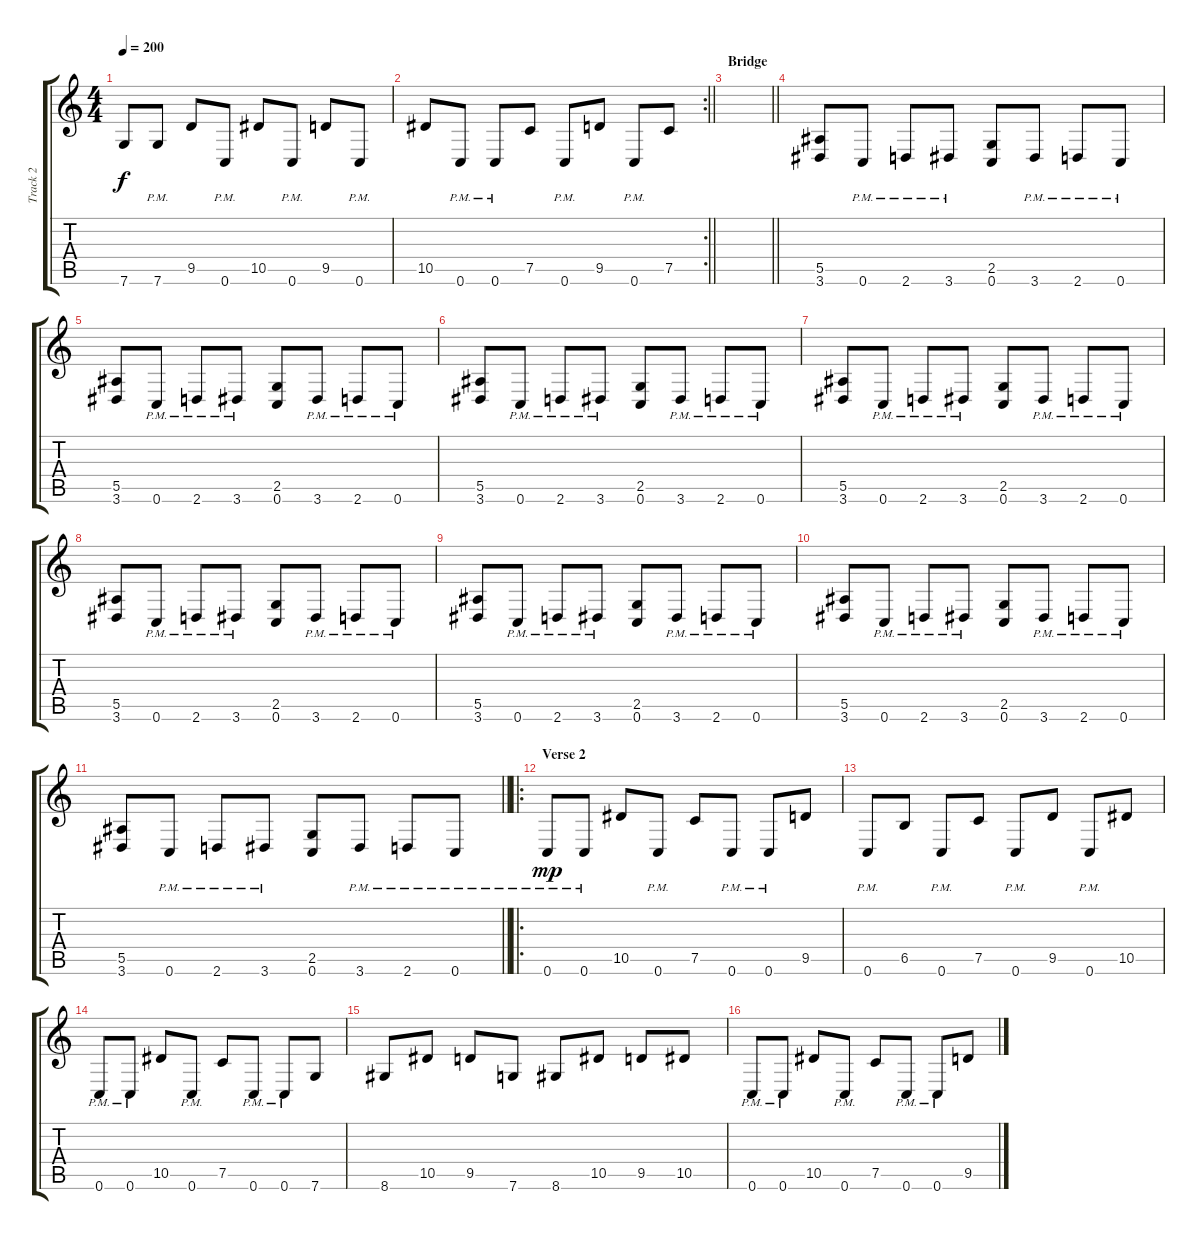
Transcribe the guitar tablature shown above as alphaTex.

\track ("Track 2" "Track 2") {instrument overdrivenguitar}
\staff {score tabs}
\tuning (C4 G3 Eb3 Bb2 F2 C2) {hide}
\ts (4 4)
\tempo 200
\clef g2
\ks c
7.6{t}.8{dy f} 7.6{pm}.8 9.5.8 0.6{pm}.8 10.5.8 0.6{pm}.8 9.5.8 0.6{pm}.8 |
\rc 2
\barLineRight lightlight
10.5.8 0.6{pm}.8 0.6{pm}.8 7.5.8 0.6{pm}.8 9.5.8 0.6{pm}.8 7.5.8 |
\section ("" "Bridge")
\barLineRight lightlight
|
(5.5 3.6).8 0.6{pm}.8 2.6{pm}.8 3.6{pm}.8 (2.5 0.6).8 3.6{pm}.8 2.6{pm}.8 0.6{pm}.8 |
(5.5 3.6).8 0.6{pm}.8 2.6{pm}.8 3.6{pm}.8 (2.5 0.6).8 3.6{pm}.8 2.6{pm}.8 0.6{pm}.8 |
(5.5 3.6).8 0.6{pm}.8 2.6{pm}.8 3.6{pm}.8 (2.5 0.6).8 3.6{pm}.8 2.6{pm}.8 0.6{pm}.8 |
(5.5 3.6).8 0.6{pm}.8 2.6{pm}.8 3.6{pm}.8 (2.5 0.6).8 3.6{pm}.8 2.6{pm}.8 0.6{pm}.8 |
(5.5 3.6).8 0.6{pm}.8 2.6{pm}.8 3.6{pm}.8 (2.5 0.6).8 3.6{pm}.8 2.6{pm}.8 0.6{pm}.8 |
(5.5 3.6).8 0.6{pm}.8 2.6{pm}.8 3.6{pm}.8 (2.5 0.6).8 3.6{pm}.8 2.6{pm}.8 0.6{pm}.8 |
(5.5 3.6).8 0.6{pm}.8 2.6{pm}.8 3.6{pm}.8 (2.5 0.6).8 3.6{pm}.8 2.6{pm}.8 0.6{pm}.8 |
\barLineRight lightlight
(5.5 3.6).8 0.6{pm}.8 2.6{pm}.8 3.6{pm}.8 (2.5 0.6).8 3.6{pm}.8 2.6{pm}.8 0.6{pm}.8 |
\ro
\section ("" "Verse 2")
0.6{pm}.8{dy mp} 0.6{pm}.8 10.5.8 0.6{pm}.8 7.5.8 0.6{pm}.8 0.6{pm}.8 9.5.8 |
0.6{pm}.8 6.5.8 0.6{pm}.8 7.5.8 0.6{pm}.8 9.5.8 0.6{pm}.8 10.5.8 |
0.6{pm}.8 0.6{pm}.8 10.5.8 0.6{pm}.8 7.5.8 0.6{pm}.8 0.6{pm}.8 7.6.8 |
8.6.8 10.5.8 9.5.8 7.6.8 8.6.8 10.5.8 9.5.8 10.5.8 |
0.6{pm}.8 0.6{pm}.8 10.5.8 0.6{pm}.8 7.5.8 0.6{pm}.8 0.6{pm}.8 9.5.8
